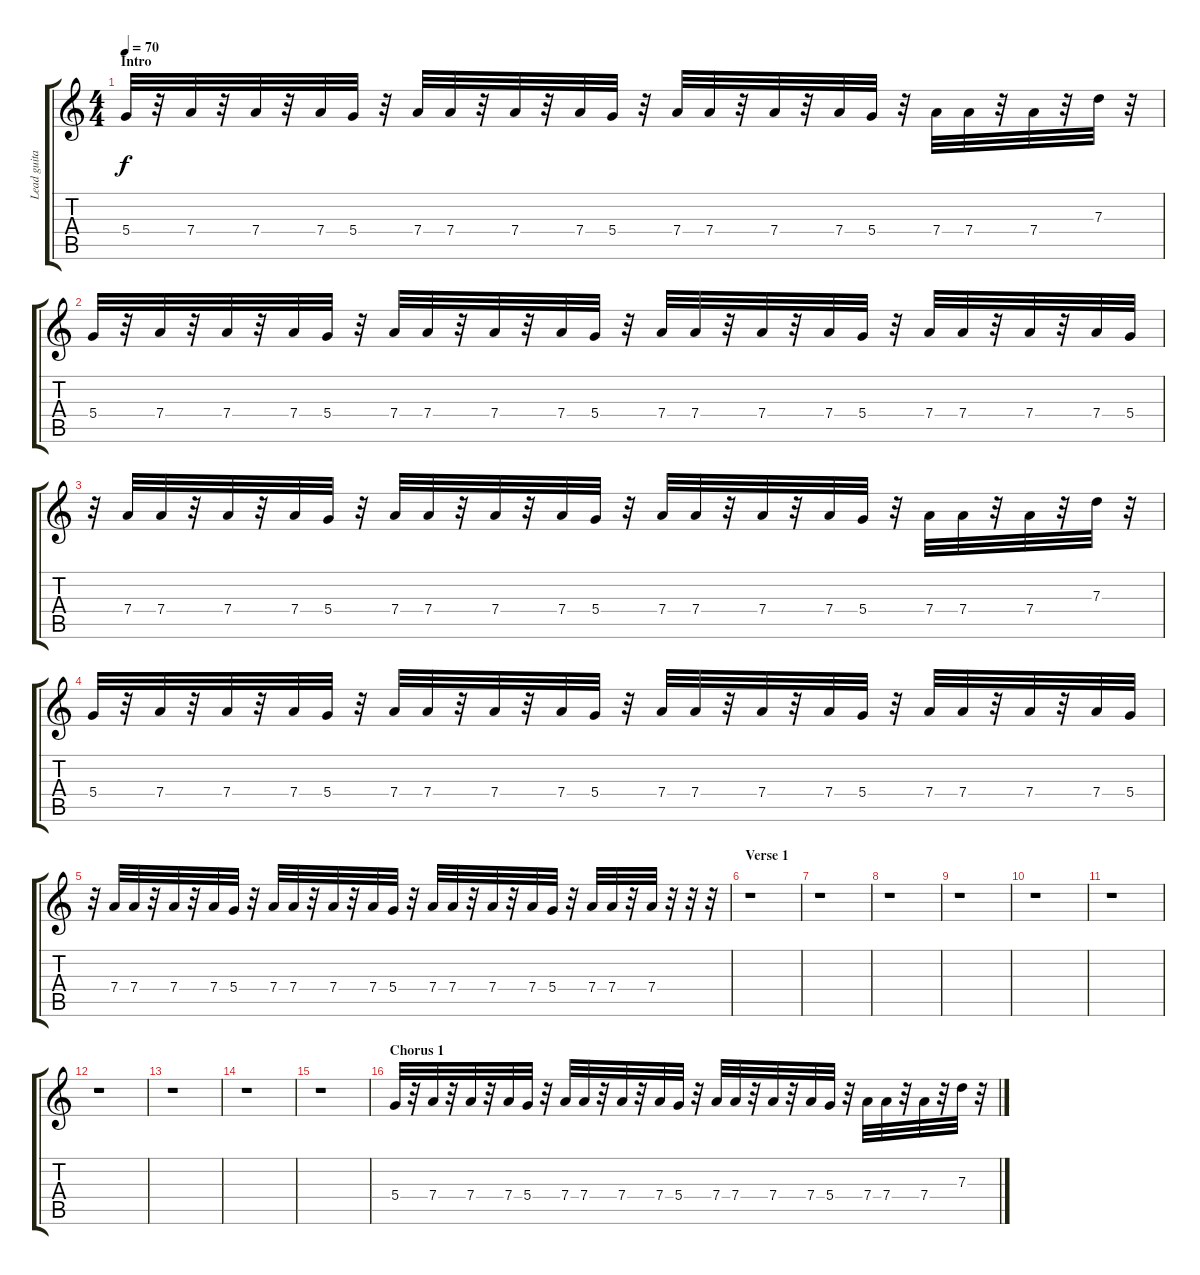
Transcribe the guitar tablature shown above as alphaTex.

\track ("Lead guitar" "Lead guita") {instrument electricguitarmuted}
\staff {score tabs}
\tuning (E4 B3 G3 D3 A2 E2) {hide}
\ts (4 4)
\section ("" "Intro")
\tempo 70
\clef g2
\ks c
5.4.32{dy f instrument electricguitarmuted} r.32 7.4.32 r.32 7.4.32 r.32 7.4.32 5.4.32 r.32 7.4.32 7.4.32 r.32 7.4.32 r.32 7.4.32 5.4.32 r.32 7.4.32 7.4.32 r.32 7.4.32 r.32 7.4.32 5.4.32 r.32 7.4.32 7.4.32 r.32 7.4.32 r.32 7.3.32 r.32 |
5.4.32 r.32 7.4.32 r.32 7.4.32 r.32 7.4.32 5.4.32 r.32 7.4.32 7.4.32 r.32 7.4.32 r.32 7.4.32 5.4.32 r.32 7.4.32 7.4.32 r.32 7.4.32 r.32 7.4.32 5.4.32 r.32 7.4.32 7.4.32 r.32 7.4.32 r.32 7.4.32 5.4.32 |
r.32 7.4.32 7.4.32 r.32 7.4.32 r.32 7.4.32 5.4.32 r.32 7.4.32 7.4.32 r.32 7.4.32 r.32 7.4.32 5.4.32 r.32 7.4.32 7.4.32 r.32 7.4.32 r.32 7.4.32 5.4.32 r.32 7.4.32 7.4.32 r.32 7.4.32 r.32 7.3.32 r.32 |
5.4.32 r.32 7.4.32 r.32 7.4.32 r.32 7.4.32 5.4.32 r.32 7.4.32 7.4.32 r.32 7.4.32 r.32 7.4.32 5.4.32 r.32 7.4.32 7.4.32 r.32 7.4.32 r.32 7.4.32 5.4.32 r.32 7.4.32 7.4.32 r.32 7.4.32 r.32 7.4.32 5.4.32 |
r.32 7.4.32 7.4.32 r.32 7.4.32 r.32 7.4.32 5.4.32 r.32 7.4.32 7.4.32 r.32 7.4.32 r.32 7.4.32 5.4.32 r.32 7.4.32 7.4.32 r.32 7.4.32 r.32 7.4.32 5.4.32 r.32 7.4.32 7.4.32 r.32 7.4.32 r.32 r.32 r.32 |
\section ("" "Verse 1")
r.1 |
r.1 |
r.1 |
r.1 |
r.1 |
r.1 |
r.1 |
r.1 |
r.1 |
r.1 |
\section ("" "Chorus 1")
5.4.32 r.32 7.4.32 r.32 7.4.32 r.32 7.4.32 5.4.32 r.32 7.4.32 7.4.32 r.32 7.4.32 r.32 7.4.32 5.4.32 r.32 7.4.32 7.4.32 r.32 7.4.32 r.32 7.4.32 5.4.32 r.32 7.4.32 7.4.32 r.32 7.4.32 r.32 7.3.32 r.32
